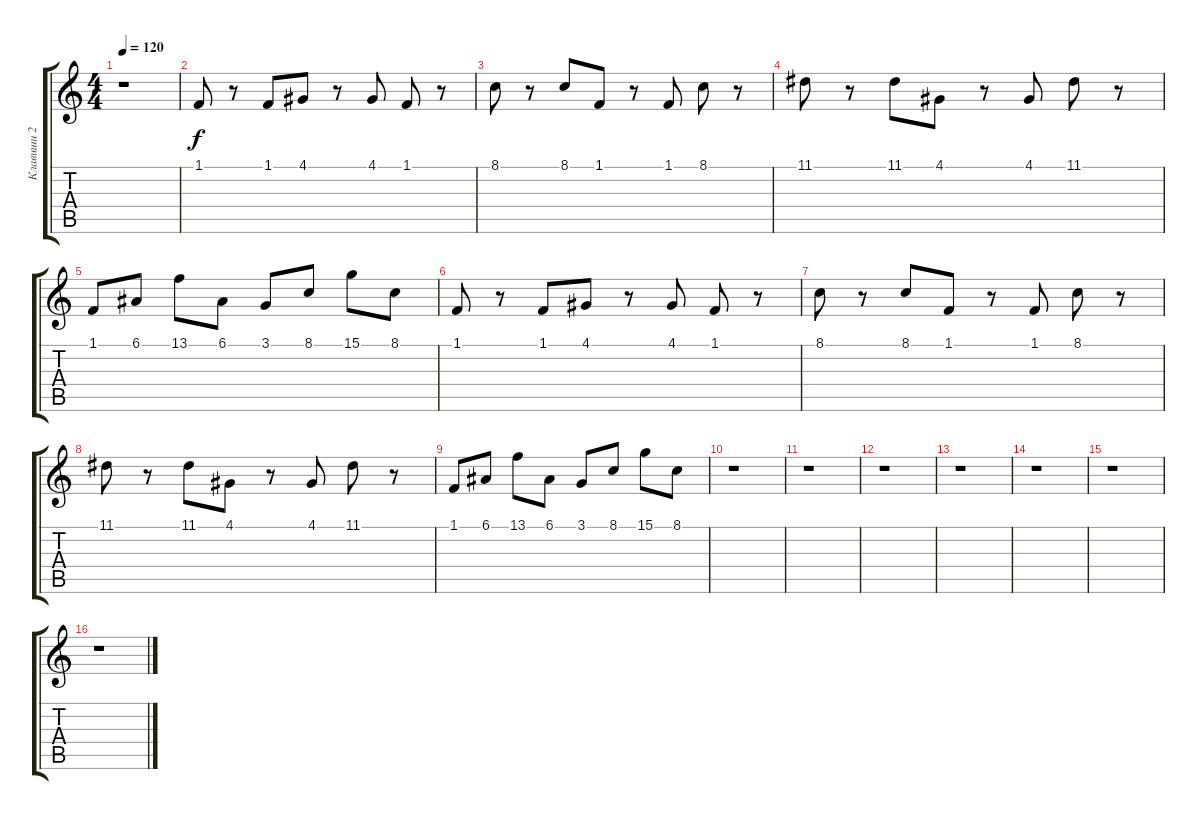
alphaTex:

\track ("Клавиши 2" "Клавиши 2") {instrument pad1newage}
\staff {score tabs}
\tuning (E4 B3 G3 D3 A2 E2) {hide}
\ts (4 4)
\tempo 120
\clef g2
\ks c
r.1{dy f} |
1.1.8 r.8 1.1.8 4.1.8 r.8 4.1.8 1.1.8 r.8 |
8.1.8 r.8 8.1.8 1.1.8 r.8 1.1.8 8.1.8 r.8 |
11.1.8 r.8 11.1.8 4.1.8 r.8 4.1.8 11.1.8 r.8 |
1.1.8 6.1.8 13.1.8 6.1.8 3.1.8 8.1.8 15.1.8 8.1.8 |
1.1.8 r.8 1.1.8 4.1.8 r.8 4.1.8 1.1.8 r.8 |
8.1.8 r.8 8.1.8 1.1.8 r.8 1.1.8 8.1.8 r.8 |
11.1.8 r.8 11.1.8 4.1.8 r.8 4.1.8 11.1.8 r.8 |
1.1.8 6.1.8 13.1.8 6.1.8 3.1.8 8.1.8 15.1.8 8.1.8 |
r.1 |
r.1 |
r.1 |
r.1 |
r.1 |
r.1 |
r.1
